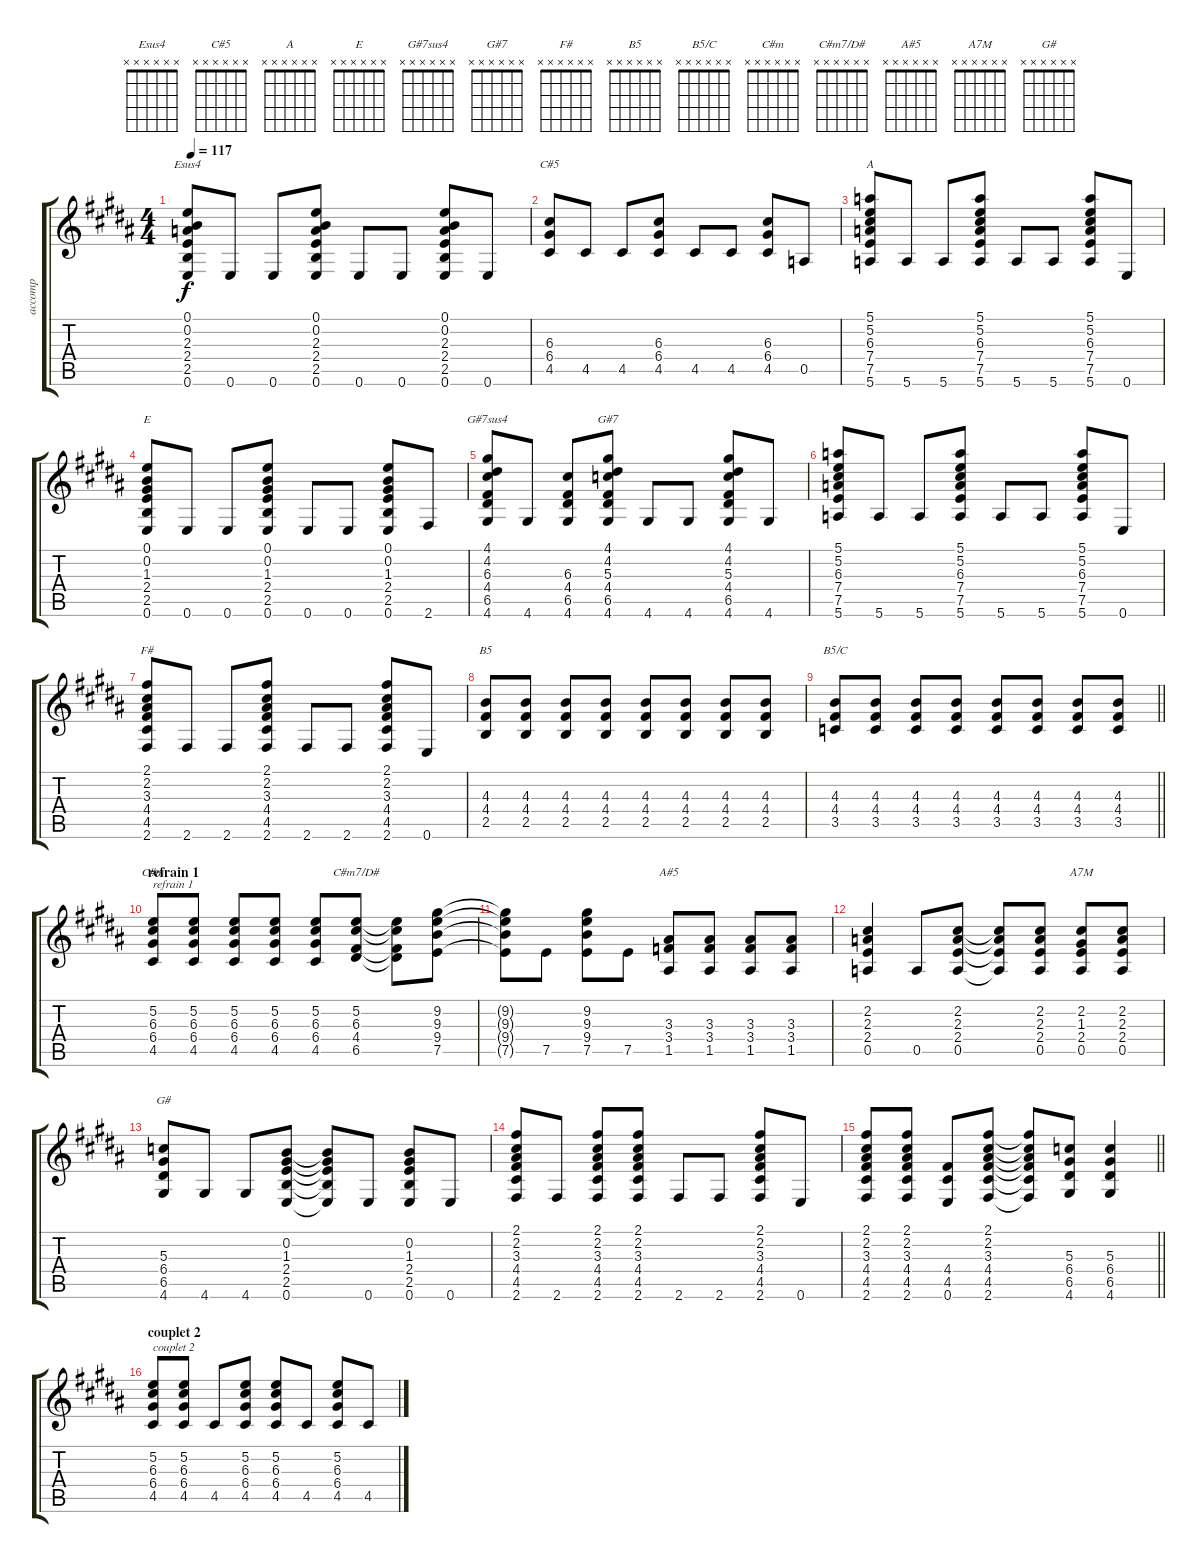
\track ("accomp" "accomp") {instrument acousticguitarsteel}
\staff {score tabs}
\tuning (E4 B3 G3 D3 A2 E2) {hide}
\chord ("Esus4" x x x x x x)
\chord ("C#5" x x x x x x)
\chord ("A" x x x x x x)
\chord ("E" x x x x x x)
\chord ("G#7sus4" x x x x x x)
\chord ("G#7" x x x x x x)
\chord ("F#" x x x x x x)
\chord ("B5" x x x x x x)
\chord ("B5/C" x x x x x x)
\chord ("C#m" x x x x x x)
\chord ("C#m7/D#" x x x x x x)
\chord ("A#5" x x x x x x)
\chord ("A7M" x x x x x x)
\chord ("G#" x x x x x x)
\ts (4 4)
\tempo 117
\clef g2
\ks b
(0.1 0.2 2.3 2.4 2.5 0.6).8{ch "Esus4" dy f} 0.6.8 0.6.8 (0.1 0.2 2.3 2.4 2.5 0.6).8 0.6.8 0.6.8 (0.1 0.2 2.3 2.4 2.5 0.6).8 0.6.8 |
(6.3 6.4 4.5).8{ch "C#5"} 4.5.8 4.5.8 (6.3 6.4 4.5).8 4.5.8 4.5.8 (6.3 6.4 4.5).8 0.5.8 |
(5.1 5.2 6.3 7.4 7.5 5.6).8{ch "A"} 5.6.8 5.6.8 (5.1 5.2 6.3 7.4 7.5 5.6).8 5.6.8 5.6.8 (5.1 5.2 6.3 7.4 7.5 5.6).8 0.6.8 |
(0.1 0.2 1.3 2.4 2.5 0.6).8{ch "E"} 0.6.8 0.6.8 (0.1 0.2 1.3 2.4 2.5 0.6).8 0.6.8 0.6.8 (0.1 0.2 1.3 2.4 2.5 0.6).8 2.6.8 |
(4.1 4.2 6.3 4.4 6.5 4.6).8{ch "G#7sus4"} 4.6.8 (6.3 4.4 6.5 4.6).8 (4.1 4.2 5.3 4.4 6.5 4.6).8{ch "G#7"} 4.6.8 4.6.8 (4.1 4.2 5.3 4.4 6.5 4.6).8 4.6.8 |
(5.1 5.2 6.3 7.4 7.5 5.6).8 5.6.8 5.6.8 (5.1 5.2 6.3 7.4 7.5 5.6).8 5.6.8 5.6.8 (5.1 5.2 6.3 7.4 7.5 5.6).8 0.6.8 |
(2.1 2.2 3.3 4.4 4.5 2.6).8{ch "F#"} 2.6.8 2.6.8 (2.1 2.2 3.3 4.4 4.5 2.6).8 2.6.8 2.6.8 (2.1 2.2 3.3 4.4 4.5 2.6).8 0.6.8 |
(4.3 4.4 2.5).8{ch "B5"} (4.3 4.4 2.5).8 (4.3 4.4 2.5).8 (4.3 4.4 2.5).8 (4.3 4.4 2.5).8 (4.3 4.4 2.5).8 (4.3 4.4 2.5).8 (4.3 4.4 2.5).8 |
\barLineRight lightlight
(4.3 4.4 3.5).8{ch "B5/C"} (4.3 4.4 3.5).8 (4.3 4.4 3.5).8 (4.3 4.4 3.5).8 (4.3 4.4 3.5).8 (4.3 4.4 3.5).8 (4.3 4.4 3.5).8 (4.3 4.4 3.5).8 |
\section ("" "refrain 1")
(5.2 6.3 6.4 4.5).8{ch "C#m" txt "refrain 1"} (5.2 6.3 6.4 4.5).8 (5.2 6.3 6.4 4.5).8 (5.2 6.3 6.4 4.5).8 (5.2 6.3 6.4 4.5).8 (5.2 6.3 4.4 6.5).8{ch "C#m7/D#"} (5.2{t} 6.3{t} 4.4{t} 6.5{t}).8 (9.2 9.3 9.4 7.5).8 |
(9.2{t} 9.3{t} 9.4{t} 7.5{t}).8 7.5.8 (9.2 9.3 9.4 7.5).8 7.5.8 (3.3 3.4 1.5).8{ch "A#5"} (3.3 3.4 1.5).8 (3.3 3.4 1.5).8 (3.3 3.4 1.5).8 |
(2.2 2.3 2.4 0.5).4 0.5.8 (2.2 2.3 2.4 0.5).8 (2.2{t} 2.3{t} 2.4{t} 0.5{t}).8 (2.2 2.3 2.4 0.5).8 (2.2 1.3 2.4 0.5).8{ch "A7M"} (2.2 2.3 2.4 0.5).8 |
(5.3 6.4 6.5 4.6).8{ch "G#"} 4.6.8 4.6.8 (0.2 1.3 2.4 2.5 0.6).8 (0.2{t} 1.3{t} 2.4{t} 2.5{t} 0.6{t}).8 0.6.8 (0.2 1.3 2.4 2.5 0.6).8 0.6.8 |
(2.1 2.2 3.3 4.4 4.5 2.6).8 2.6.8 (2.1 2.2 3.3 4.4 4.5 2.6).8 (2.1 2.2 3.3 4.4 4.5 2.6).8 2.6.8 2.6.8 (2.1 2.2 3.3 4.4 4.5 2.6).8 0.6.8 |
\barLineRight lightlight
(2.1 2.2 3.3 4.4 4.5 2.6).8 (2.1 2.2 3.3 4.4 4.5 2.6).8 (4.4 4.5 0.6).8 (2.1 2.2 3.3 4.4 4.5 2.6).8 (2.1{t} 2.2{t} 3.3{t} 4.4{t} 4.5{t} 2.6{t}).8 (5.3 6.4 6.5 4.6).8 (5.3 6.4 6.5 4.6).4 |
\section ("" "couplet 2")
(5.2 6.3 6.4 4.5).8{txt "couplet 2"} (5.2 6.3 6.4 4.5).8 4.5.8 (5.2 6.3 6.4 4.5).8 (5.2 6.3 6.4 4.5).8 4.5.8 (5.2 6.3 6.4 4.5).8 4.5.8
